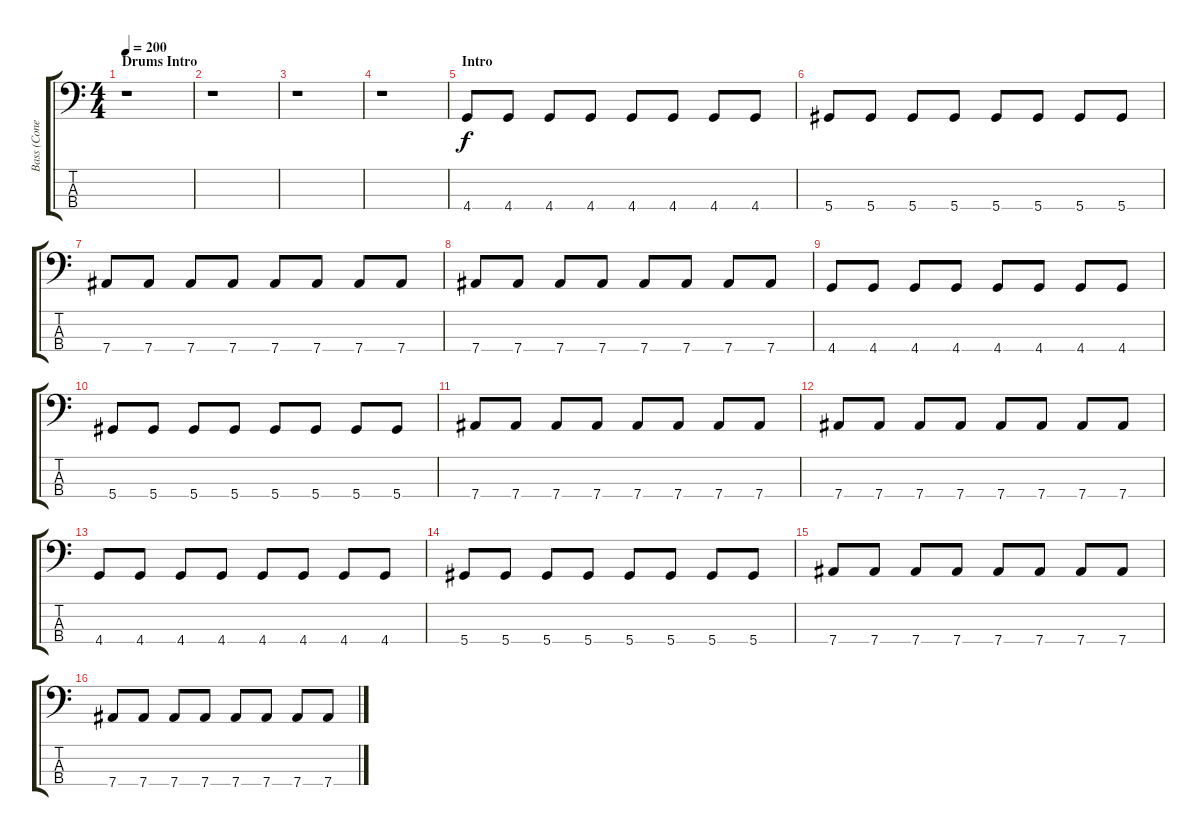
\track ("Bass (Cone)" "Bass (Cone") {instrument electricbassfinger}
\staff {score tabs}
\tuning (Gb2 Db2 Ab1 Eb1) {hide}
\ts (4 4)
\section ("" "Drums Intro")
\tempo 200
\clef f4
\ks c
r.1{dy f instrument electricbassfinger} |
r.1 |
r.1 |
r.1 |
\section ("" "Intro")
4.4.8{volume 9} 4.4.8 4.4.8 4.4.8 4.4.8 4.4.8 4.4.8 4.4.8 |
5.4.8 5.4.8 5.4.8 5.4.8 5.4.8 5.4.8 5.4.8 5.4.8 |
7.4.8 7.4.8 7.4.8 7.4.8 7.4.8 7.4.8 7.4.8 7.4.8 |
7.4.8 7.4.8 7.4.8 7.4.8 7.4.8 7.4.8 7.4.8 7.4.8 |
4.4.8 4.4.8 4.4.8 4.4.8 4.4.8 4.4.8 4.4.8 4.4.8 |
5.4.8 5.4.8 5.4.8 5.4.8 5.4.8 5.4.8 5.4.8 5.4.8 |
7.4.8 7.4.8 7.4.8 7.4.8 7.4.8 7.4.8 7.4.8 7.4.8 |
7.4.8 7.4.8 7.4.8 7.4.8 7.4.8 7.4.8 7.4.8 7.4.8 |
4.4.8 4.4.8 4.4.8 4.4.8 4.4.8 4.4.8 4.4.8 4.4.8 |
5.4.8 5.4.8 5.4.8 5.4.8 5.4.8 5.4.8 5.4.8 5.4.8 |
7.4.8 7.4.8 7.4.8 7.4.8 7.4.8 7.4.8 7.4.8 7.4.8 |
7.4.8 7.4.8 7.4.8 7.4.8 7.4.8 7.4.8 7.4.8 7.4.8
